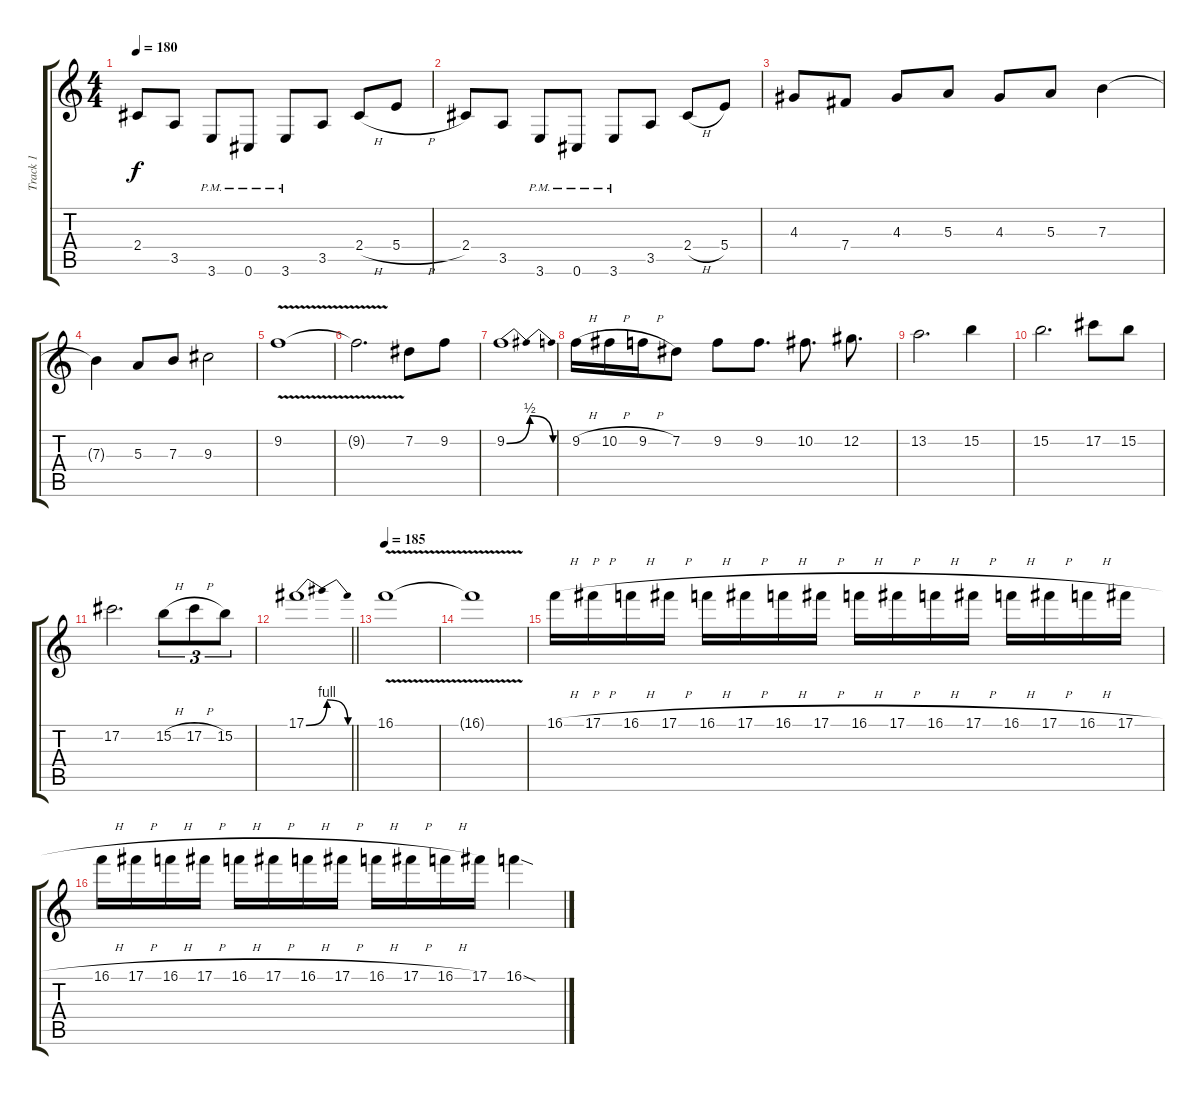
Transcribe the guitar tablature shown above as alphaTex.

\track ("Track 1" "Track 1") {instrument distortionguitar}
\staff {score tabs}
\tuning (Db4 Ab3 E3 B2 Gb2 Db2) {hide}
\ts (4 4)
\tempo 180
\clef g2
\ks c
2.4.8{dy f} 3.5.8 3.6{pm}.8 0.6{pm}.8 3.6{pm}.8 3.5.8 2.4{h}.8 5.4{h}.8 |
2.4.8 3.5.8 3.6{pm}.8 0.6{pm}.8 3.6{pm}.8 3.5.8 2.4{h}.8 5.4.8 |
4.3.8{volume 13} 7.4.8 4.3.8 5.3.8 4.3.8 5.3.8 7.3.4 |
7.3{t}.4 5.3.8 7.3.8 9.3.2 |
9.2{v}.1 |
9.2{v t}.2{d} 7.2.8 9.2.8 |
9.2{be (bendrelease 0 0 30 2 45 2 60 0)}.1 |
9.2{h}.16 10.2{h}.16 9.2{h}.16 7.2.8 9.2.8 9.2.8{d} 10.2.8{d} 12.2.8{d} |
13.2.2{d} 15.2.4 |
15.2.2{d} 17.2.8 15.2.8 |
17.2.2{d} 15.2{h}.8{tu (3 2)} 17.2{h}.8{tu (3 2)} 15.2.8{tu (3 2)} |
\barLineRight lightlight
17.1{be (bendrelease 0 0 15 4 45 4 60 0)}.1 |
\tempo 185
16.1{v}.1 |
16.1{v t}.1 |
16.1{h}.16 17.1{h}.16 16.1{h}.16 17.1{h}.16 16.1{h}.16 17.1{h}.16 16.1{h}.16 17.1{h}.16 16.1{h}.16 17.1{h}.16 16.1{h}.16 17.1{h}.16 16.1{h}.16 17.1{h}.16 16.1{h}.16 17.1{h}.16 |
16.1{h}.16 17.1{h}.16 16.1{h}.16 17.1{h}.16 16.1{h}.16 17.1{h}.16 16.1{h}.16 17.1{h}.16 16.1{h}.16 17.1{h}.16 16.1{h}.16 17.1.16 16.1{sod}.4
